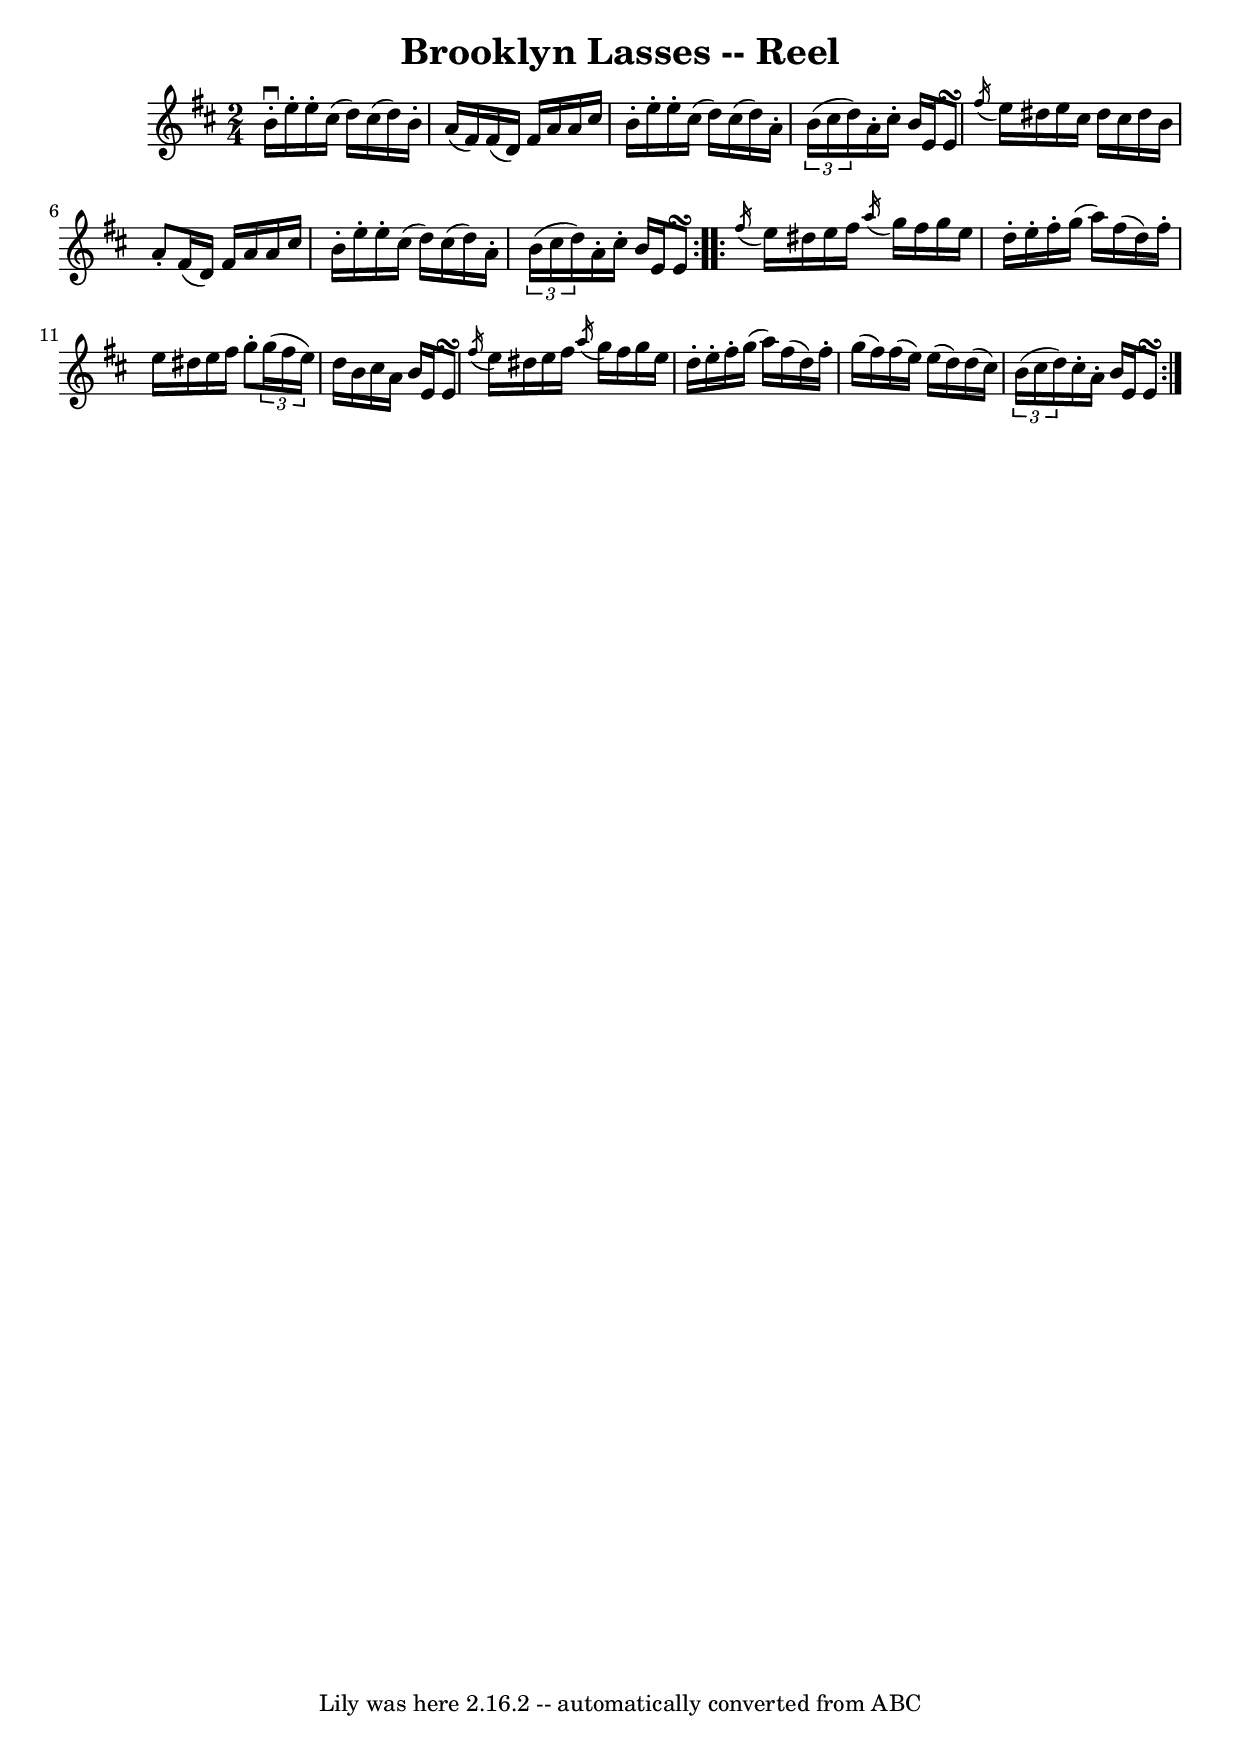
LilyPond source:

\version "2.16.2"
\include "Mammoth.ily"
\header {
  %%	%% book = "Ryan's Mammoth Collection"
  crossRefNumber = "1"
  footnotes = ""
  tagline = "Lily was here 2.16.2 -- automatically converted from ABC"
  title = "Brooklyn Lasses -- Reel"

}
voicedefault =  {



  \repeat volta 2 {

    \time 2/4

    \key e \dorian

    \override Score.SpacingSpanner #'common-shortest-duration = #(ly:make-moment 1 2)
    b'16^\downbow-. e''16-. e''16-. cis''16 (     d''16) cis''16 (d''16) b'16-.  |
    a'16 (fis'16)     fis'16 (d'16) fis'16 a'16 a'16 cis''16   |
    b'16-.     e''16-. e''16-. cis''16 (d''16) cis''16 (d''16) a'16-.  |
    \times 2/3 { b'16 (cis''16 d''16)  	       } a'16-. cis''16-. b'16 e'16 e'8\turn   |
    \acciaccatura { fis''16  
		  } e''16     dis''16 e''16 cis''16 dis''16 cis''16 dis''16 b'16   |
     a'8-. fis'16 (d'16) fis'16 a'16 a'16 cis''16   |

    b'16-. e''16-. e''16-. cis''16 (d''16) cis''16 (d''16)     a'16-.  |
    \times 2/3 { b'16 (cis''16 d''16) 
	       } a'16-.
    cis''16-. b'16 e'16 e'8\turn  
  } 
  \repeat volta 2 {
    \acciaccatura {
      fis''16  
    } e''16 dis''16 e''16 fis''16  \acciaccatura { a''16  
						 } g''16     fis''16 g''16 e''16   |
    d''16-. e''16-. fis''16-.     g''16 (a''16) fis''16 (d''16) fis''16-.  |
    e''16
    dis''16 e''16 fis''16 g''8-.   \times 2/3 { g''16 (fis''16
						e''16)  					      }  |
    d''16 b'16 cis''16 a'16 b'16 e'16 e'8     \turn   |
    \acciaccatura { fis''16  
		  } e''16 dis''16 e''16
    fis''16  \acciaccatura { a''16   			   } g''16 fis''16 g''16 e''16   |

    d''16-. e''16-. fis''16-. g''16 (a''16) fis''16 (d''16)     fis''16-.  |
    g''16 (fis''16) fis''16 (e''16) e''16 (     d''16) d''16 (cis''16)  |
    \times 2/3 { b'16 (cis''16
		 d''16) 
	       } cis''16-. a'16-. b'16 e'16 e'8\turn  
  }

}

\score{
  <<

    \context Staff="default"
    {
      \voicedefault
      
    }

  >>
  \layout {
    
  }
  \midi {
  }

}
